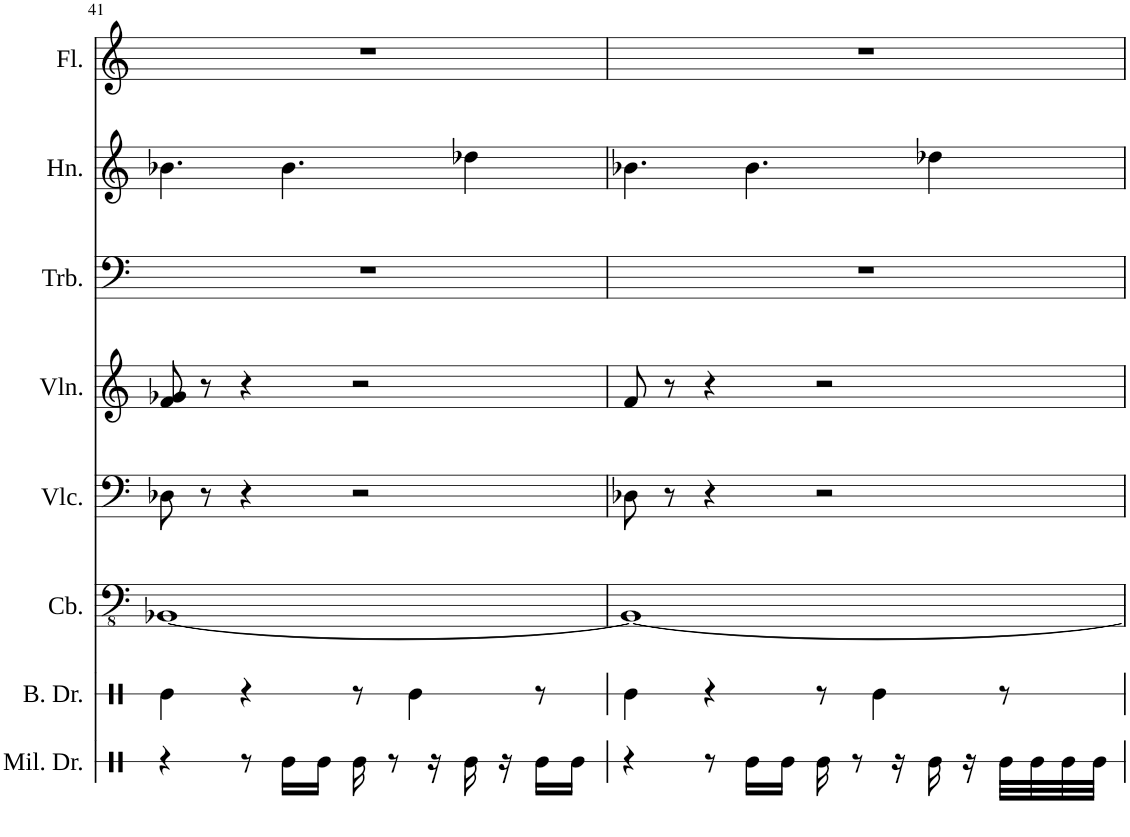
**kern	**kern	**kern	**kern	**kern	**kern	**kern	**kern
*part8	*part7	*part6	*part5	*part4	*part3	*part2	*part1
*staff8	*staff7	*staff6	*staff5	*staff4	*staff3	*staff2	*staff1
*I"Military Drum	*I"Bass Drum	*I"Double Bass	*I"Violoncello	*I"Violin	*I"Trombone	*I"Horn	*I"Flute
*I'Mil. Dr.	*I'B. Dr.	*	*I'Vlc.	*I'Vln.	*I'Trb.	*I'Hn.	*I'Fl.
!!LO:PB:g=z
*clefX	*clefX	*clefFv4	*clefF4	*clefG2	*clefF4	*clefG2	*clefG2
*	*	*ITrd7c12	*	*	*	*ITrd4c7	*
*k[]	*k[]	*k[]	*k[]	*k[]	*k[]	*k[]	*k[]
*M4/4	*M4/4	*M4/4	*M4/4	*M4/4	*M4/4	*M4/4	*M4/4
=41	=41	=41	=41	=41	=41	=41	=41
4r	4Re\	[1BBB-X	8D-X\	8f/ 8g-X/	1r	4.b-X\	1r
.	.	.	8r	8r	.	.	.
8r	4r	.	4r	4r	.	.	.
16Re\LL	.	.	.	.	.	4.b-\	.
16Re\JJ	.	.	.	.	.	.	.
16Re\	8r	.	2r	2r	.	.	.
8r	.	.	.	.	.	.	.
.	4Re\	.	.	.	.	.	.
16r	.	.	.	.	.	.	.
16Re\	.	.	.	.	.	4dd-X\	.
16r	.	.	.	.	.	.	.
16Re\LL	8r	.	.	.	.	.	.
16Re\JJ	.	.	.	.	.	.	.
=42	=42	=42	=42	=42	=42	=42	=42
4r	4Re\	1BBB-_	8D-X\	8f/	1r	4.b-X\	1r
.	.	.	8r	8r	.	.	.
8r	4r	.	4r	4r	.	.	.
16Re\LL	.	.	.	.	.	4.b-\	.
16Re\JJ	.	.	.	.	.	.	.
16Re\	8r	.	2r	2r	.	.	.
8r	.	.	.	.	.	.	.
.	4Re\	.	.	.	.	.	.
16r	.	.	.	.	.	.	.
16Re\	.	.	.	.	.	4dd-X\	.
16r	.	.	.	.	.	.	.
32Re\LLL	8r	.	.	.	.	.	.
32Re\	.	.	.	.	.	.	.
32Re\	.	.	.	.	.	.	.
32Re\JJJ	.	.	.	.	.	.	.
=	=	=	=	=	=	=	=
*-	*-	*-	*-	*-	*-	*-	*-
